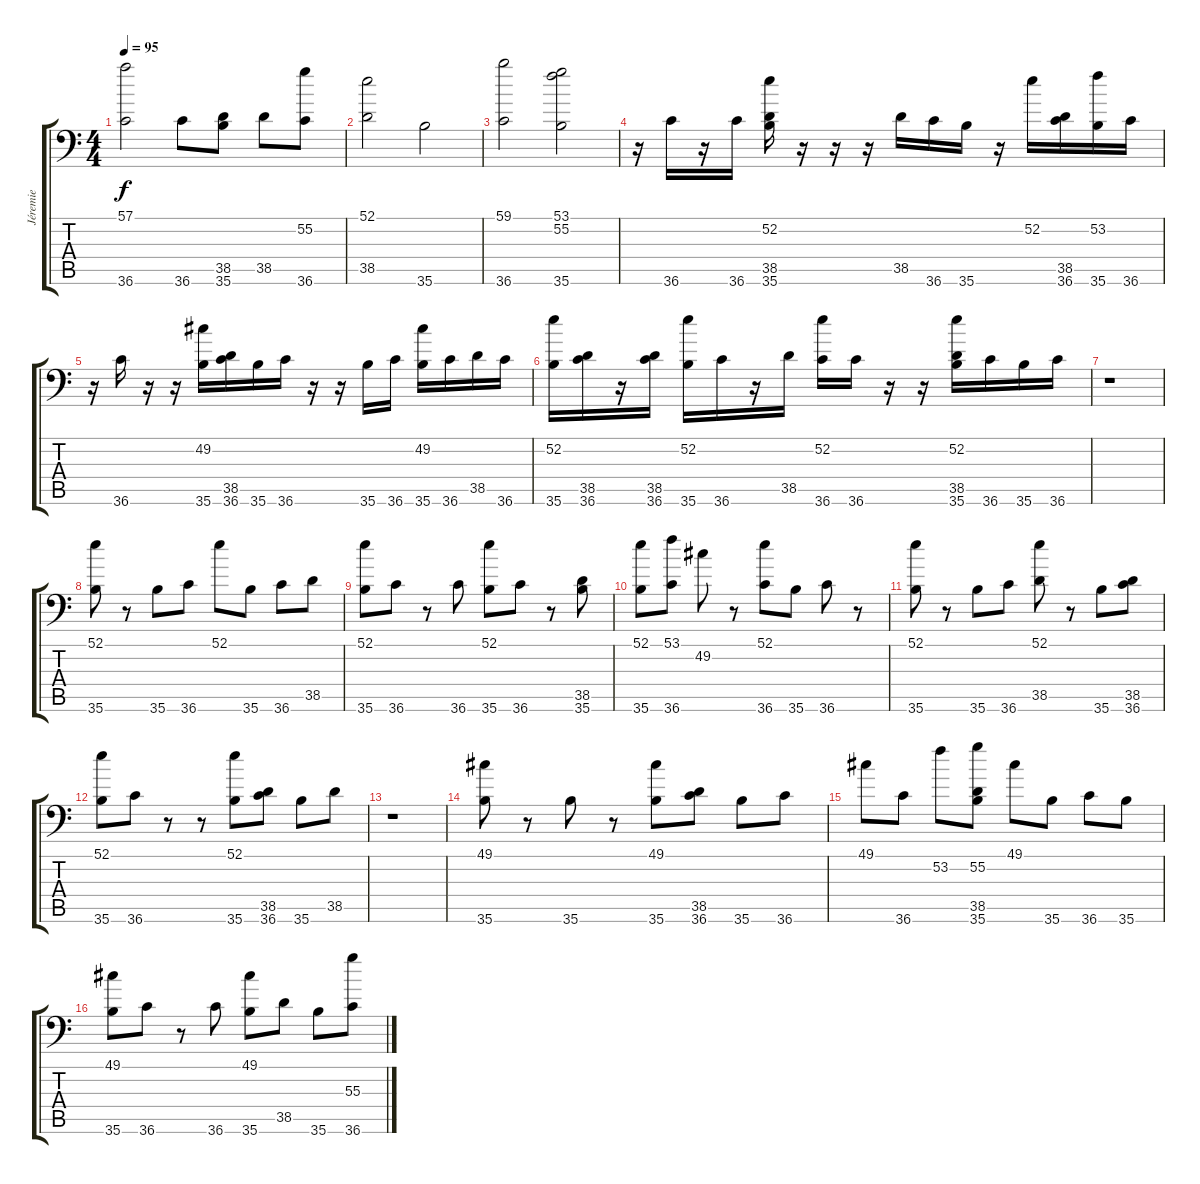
\track ("Jéremie" "Jéremie") {instrument acousticgrandpiano}
\staff {score tabs}
\tuning (C-1 C-1 C-1 C-1 C-1 C-1) {hide}
\ts (4 4)
\tempo 95
\clef f4
\ks c
(57.1 36.6).2{dy f} 36.6.8 (38.5 35.6).8 38.5.8 (55.2 36.6).8 |
(52.1 38.5).2 35.6.2 |
(59.1 36.6).2 (53.1 55.2 35.6).2 |
r.16 36.6.16 r.16 36.6.16 (52.2 38.5 35.6).16 r.16 r.16 r.16 38.5.16 36.6.16 35.6.16 r.16 52.2.16 (38.5 36.6).16 (53.2 35.6).16 36.6.16 |
r.16 36.6.16 r.16 r.16 (49.2 35.6).16 (38.5 36.6).16 35.6.16 36.6.16 r.16 r.16 35.6.16 36.6.16 (49.2 35.6).16 36.6.16 38.5.16 36.6.16 |
(52.2 35.6).16 (38.5 36.6).16 r.16 (38.5 36.6).16 (52.2 35.6).16 36.6.16 r.16 38.5.16 (52.2 36.6).16 36.6.16 r.16 r.16 (52.2 38.5 35.6).16 36.6.16 35.6.16 36.6.16 |
r.1 |
(52.1 35.6).8 r.8 35.6.8 36.6.8 52.1.8 35.6.8 36.6.8 38.5.8 |
(52.1 35.6).8 36.6.8 r.8 36.6.8 (52.1 35.6).8 36.6.8 r.8 (38.5 35.6).8 |
(52.1 35.6).8 (53.1 36.6).8 49.2.8 r.8 (52.1 36.6).8 35.6.8 36.6.8 r.8 |
(52.1 35.6).8 r.8 35.6.8 36.6.8 (52.1 38.5).8 r.8 35.6.8 (38.5 36.6).8 |
(52.1 35.6).8 36.6.8 r.8 r.8 (52.1 35.6).8 (38.5 36.6).8 35.6.8 38.5.8 |
r.1 |
(49.1 35.6).8 r.8 35.6.8 r.8 (49.1 35.6).8 (38.5 36.6).8 35.6.8 36.6.8 |
49.1.8 36.6.8 53.2.8 (55.2 38.5 35.6).8 49.1.8 35.6.8 36.6.8 35.6.8 |
(49.1 35.6).8 36.6.8 r.8 36.6.8 (49.1 35.6).8 38.5.8 35.6.8 (55.3 36.6).8
